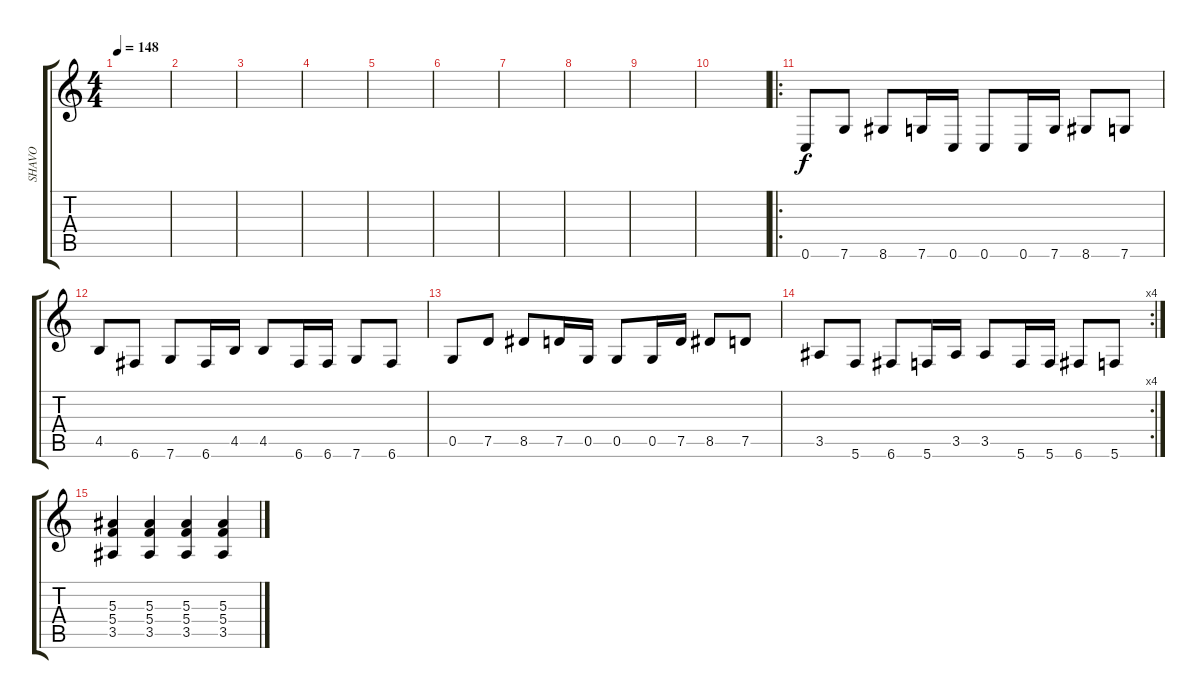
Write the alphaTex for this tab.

\track ("SHAVO" "SHAVO") {instrument electricbassfinger}
\staff {score tabs}
\tuning (D4 A3 F3 C3 G2 C2) {hide}
\ts (4 4)
\tempo 148
\clef g2
\ks c
|
|
|
|
|
|
|
|
|
|
\ro
0.6.8 7.6.8 8.6.8 7.6.16 0.6.16 0.6.8 0.6.16 7.6.16 8.6.8 7.6.8 |
4.5.8 6.6.8 7.6.8 6.6.16 4.5.16 4.5.8 6.6.16 6.6.16 7.6.8 6.6.8 |
0.5.8 7.5.8 8.5.8 7.5.16 0.5.16 0.5.8 0.5.16 7.5.16 8.5.8 7.5.8 |
\rc 4
3.5.8 5.6.8 6.6.8 5.6.16 3.5.16 3.5.8 5.6.16 5.6.16 6.6.8 5.6.8 |
(5.3 5.4 3.5).4 (5.3 5.4 3.5).4 (5.3 5.4 3.5).4 (5.3 5.4 3.5).4
